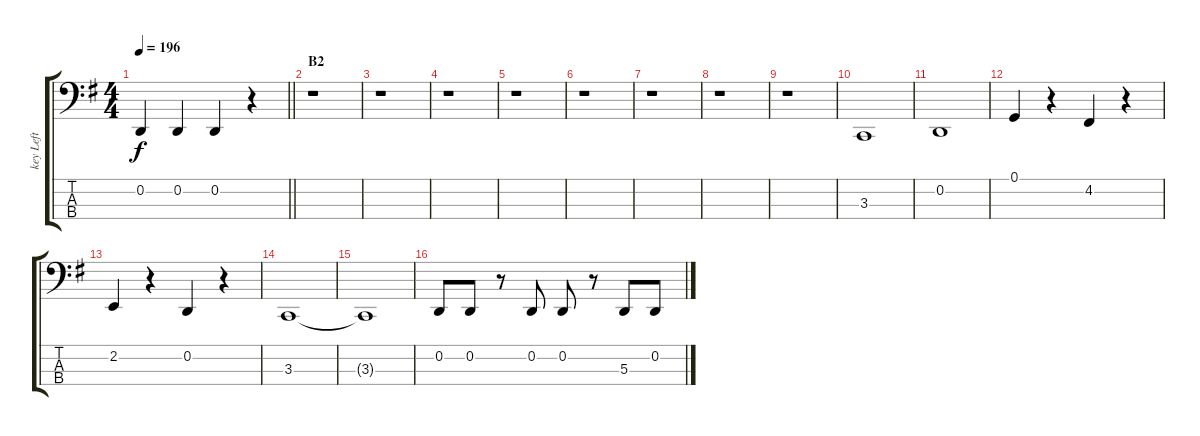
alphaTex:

\track ("key Left" "key Left") {instrument acousticgrandpiano}
\staff {score tabs}
\tuning (G2 D2 A1 E1) {hide}
\ts (4 4)
\tempo 196
\clef f4
\barLineRight lightlight
\ks g
0.2.4{dy f} 0.2.4 0.2.4 r.4 |
\section ("" "B2")
r.1 |
r.1 |
r.1 |
r.1 |
r.1 |
r.1 |
r.1 |
r.1 |
3.3.1 |
0.2.1 |
0.1.4 r.4 4.2.4 r.4 |
2.2.4 r.4 0.2.4 r.4 |
3.3.1 |
3.3{t}.1 |
0.2.8 0.2.8 r.8 0.2.8 0.2.8 r.8 5.3.8 0.2.8
